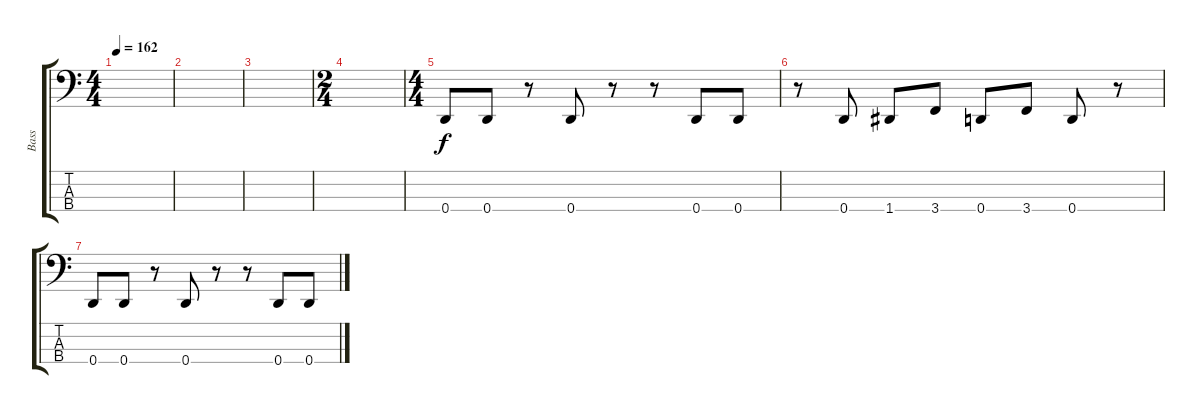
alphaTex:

\track ("Bass" "Bass") {instrument electricbasspick}
\staff {score tabs}
\tuning (F2 C2 G1 D1) {hide}
\ts (4 4)
\tempo 162
\clef f4
\ks c
|
|
|
\ts (2 4)
|
\ts (4 4)
0.4.8 0.4.8 r.8 0.4.8 r.8 r.8 0.4.8 0.4.8 |
r.8 0.4.8 1.4.8 3.4.8 0.4.8 3.4.8 0.4.8 r.8 |
0.4.8 0.4.8 r.8 0.4.8 r.8 r.8 0.4.8 0.4.8
